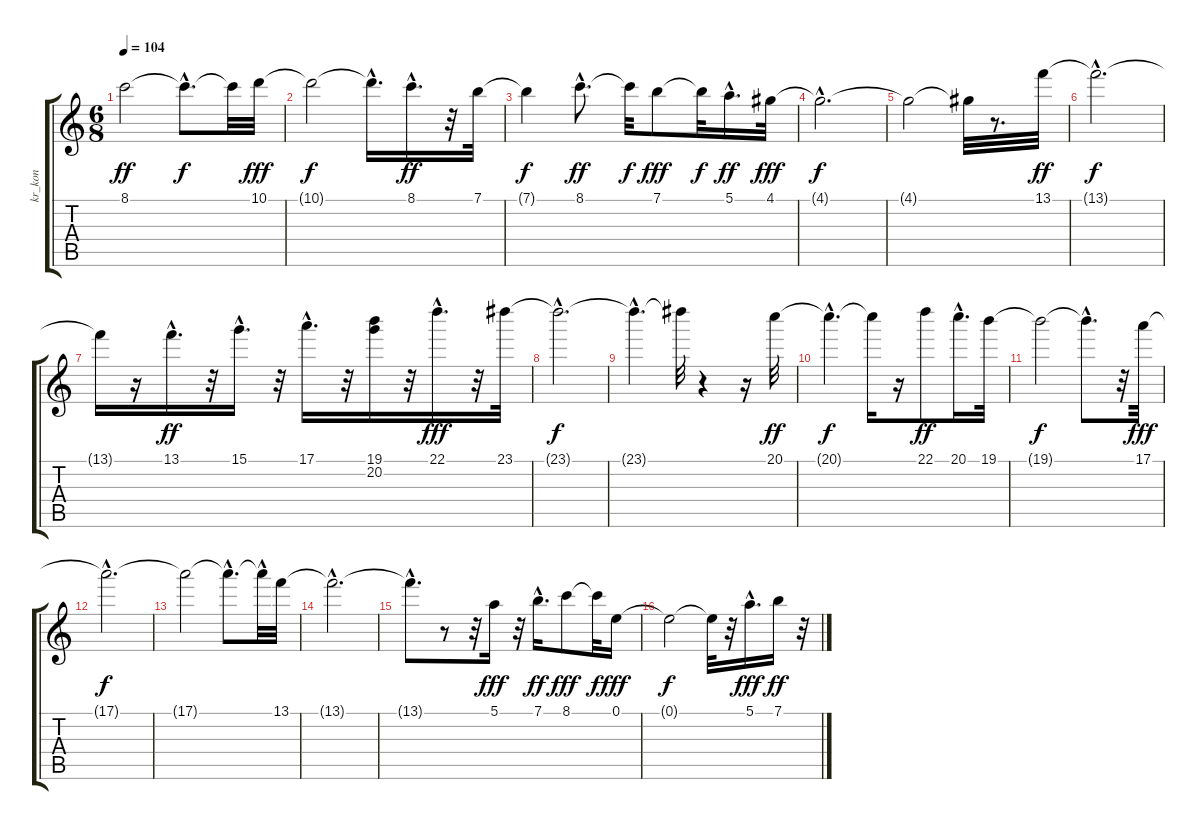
\track ("kr_kon" "kr_kon") {instrument distortionguitar}
\staff {score tabs}
\tuning (E4 B3 G3 D3 A2 E2) {hide}
\ts (6 8)
\tempo 104
\clef g2
\ks c
8.1.2{dy ff} 8.1{hac t}.8{d dy f} 8.1{t}.32 10.1.32{dy fff} |
10.1{t}.2{dy f} 10.1{hac t}.16{d} 8.1{hac}.16{d dy ff} r.32 7.1.32 |
7.1{t}.4{dy f} 8.1{hac}.8{d dy ff} 8.1{t}.32{dy f} 7.1.8{dy fff} 7.1{t}.32{dy f} 5.1{hac}.16{d dy ff} 4.1.32{dy fff} |
4.1{hac t}.2{d dy f} |
4.1{t}.2 4.1{t}.32 r.8{d} 13.1.32{dy ff} |
13.1{hac t}.2{d dy f} |
13.1{t}.16 r.16 13.1{hac}.16{d dy ff} r.32 15.1{hac}.16{d} r.32 17.1{hac}.16{d} r.32 (19.1 20.2).16 r.32 22.1{hac}.16{d dy fff} r.32 23.1.32 |
23.1{hac t}.2{d dy f} |
23.1{hac t}.4{d} 23.1{t}.32 r.4 r.16 20.1.32{dy ff} |
20.1{hac t}.4{d dy f} 20.1{t}.16 r.16 22.1.8{dy ff} 20.1{hac}.16{d} 19.1.32 |
19.1{t}.2{dy f} 19.1{hac t}.8{d} r.32 17.1.32{dy fff} |
17.1{hac t}.2{d dy f} |
17.1{t}.2 17.1{hac t}.8{d} 17.1{hac t}.32 13.1.32 |
13.1{hac t}.2{d} |
13.1{hac t}.8{d} r.8 r.32 5.1.16{dy fff} r.32 7.1{hac}.16{d dy ff} 8.1.8{dy fff} 8.1{t}.32{dy f} 0.1.16{dy fff} |
0.1{t}.2{dy f} 0.1{t}.32 r.32 5.1{hac}.16{d dy fff} 7.1.16{dy ff} r.32
